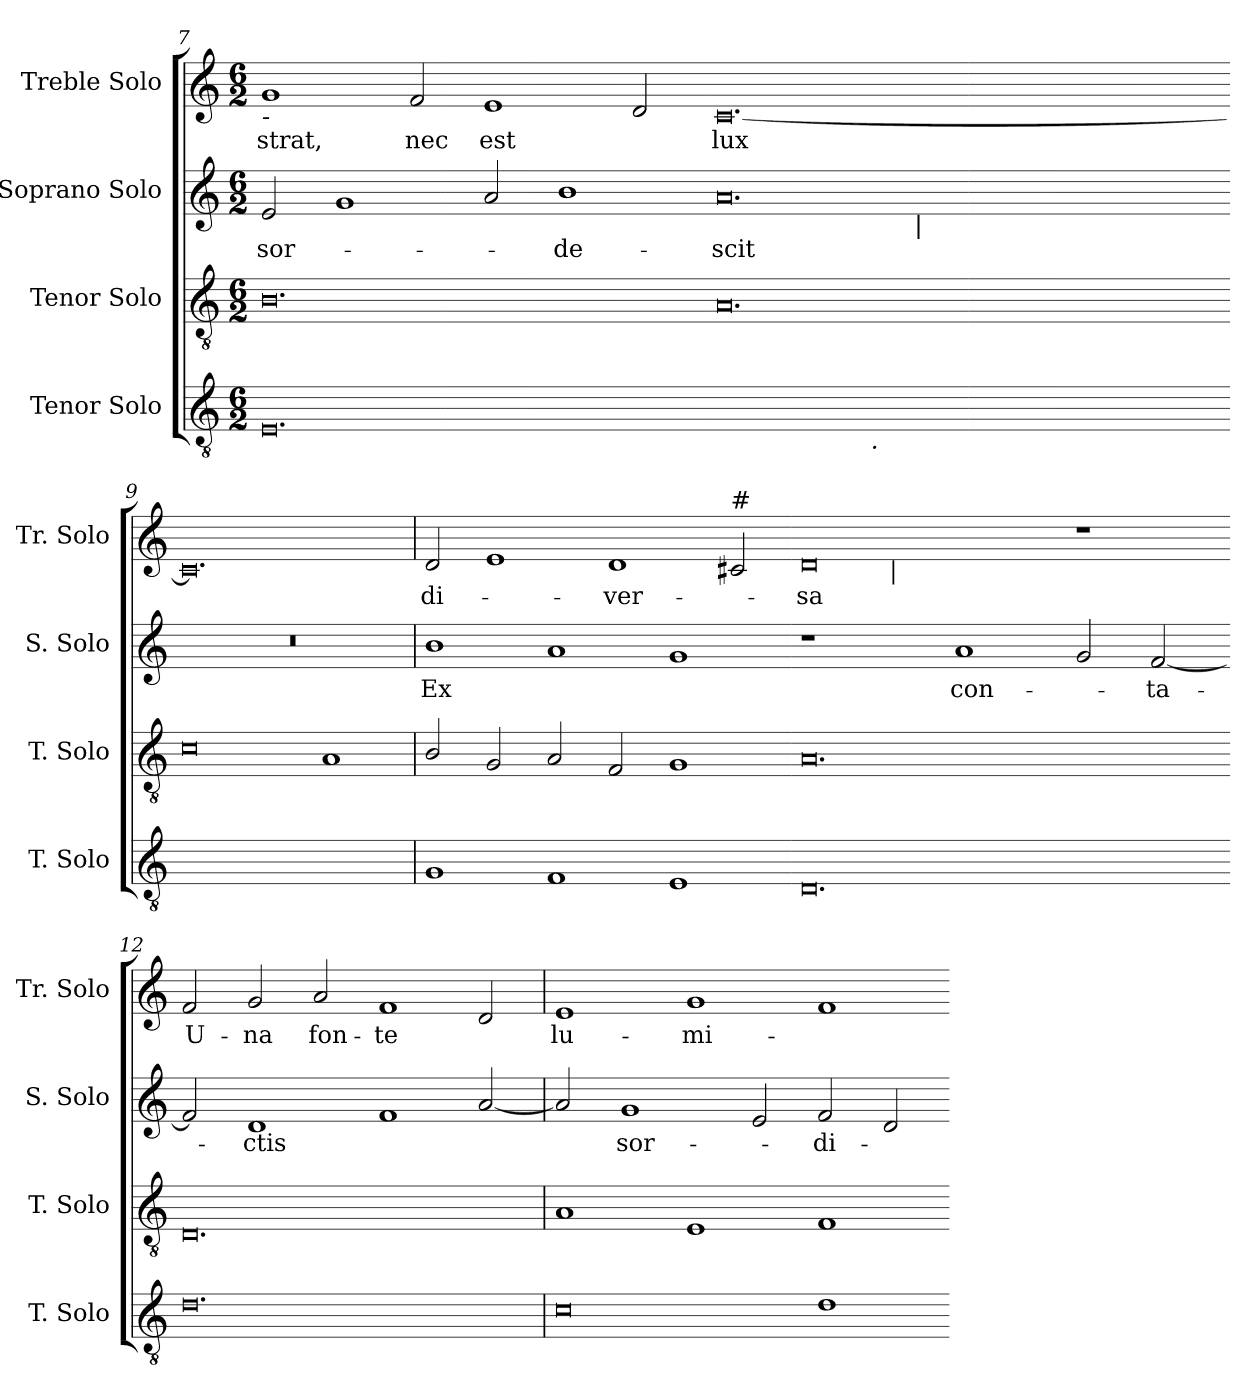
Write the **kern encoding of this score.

**kern	**kern	**kern	**text	**kern	**text
*part4	*part3	*part2	*part2	*part1	*part1
*staff4	*staff3	*staff2	*staff2	*staff1	*staff1
*I"Tenor Solo	*I"Tenor Solo	*I"Soprano Solo	*	*I"Treble Solo	*
*I'T. Solo	*I'T. Solo	*I'S. Solo	*	*I'Tr. Solo	*
!!LO:LB:g=z
*clefGv2	*clefGv2	*clefG2	*	*clefG2	*
*ITrd7c12	*ITrd7c12	*	*	*	*
*k[]	*k[]	*k[]	*	*k[]	*
*C:	*C:	*C:	*	*C:	*
*M6/2	*M6/2	*M6/2	*	*M6/2	*
=7	=7	=7	=7	=7	=7
!	!	!	!LO:LY:b:color=#000000	!	!
!	!	!	!	!LO:TX:b:i:t=-	!
!	!	!	!	!	!LO:LY:b:color=#000000
0.EEi	0.BBi	2ei/	sor-	1gi	-strat,
.	.	1gi	.	.	.
!	!	!	!	!	!LO:LY:b:color=#000000
.	.	.	.	2fi/	nec
!	!	!	!	!	!LO:LY:b:color=#000000
.	.	2ai/	.	1ei	est
!	!	!	!LO:LY:b:color=#000000	!	!
.	.	1bi	-de-	.	.
.	.	.	.	2di/	.
=8-	=8-	=8-	=8-	=8-	=8-
!	!	!	!LO:LY:b:color=#000000	!	!
!	!	!	!	!	!LO:LY:b:color=#000000
*^	*	*^	*	*	*
[<0.AAiyy	2ryy	0.AAi	0.ai	2ryy	-scit	[<0.ci	lux
.	8ryy	.	.	4ryy	.	.	.
.	16ryy	.	.	.	.	.	.
.	32ryy	.	.	.	.	.	.
.	64...ryy	.	.	.	.	.	.
!	!LO:TX:b:i:t=.	!	!	!	!	!	!
.	1ryy	.	.	.	.	.	.
.	.	.	.	16ryy	.	.	.
.	.	.	.	32ryy	.	.	.
.	.	.	.	128ryy	.	.	.
.	.	.	.	1024ryy	.	.	.
!	!	!	!	!LO:TX:b:i:t=|	!	!	!
.	.	.	.	1ryy	.	.	.
.	1ryy	.	.	.	.	.	.
.	.	.	.	1ryy	.	.	.
.	4ryy	.	.	.	.	.	.
.	.	.	.	8ryy	.	.	.
.	.	.	.	64ryy	.	.	.
.	.	.	.	256..ryy	.	.	.
.	512ryy	.	.	.	.	.	.
=9-	=9-	=9-	=9-	=9-	=9-	=9-	=9-
!	!	!	!LO:N:vis=1	!	!	!	!
*v	*v	*	*v	*v	*	*	*
0.AAiyy]	0Ci	0.r	.	0.ci]	.
.	1AAi	.	.	.	.
=10	=10	=10	=10	=10	=10
!	!	!	!LO:LY:b:color=#000000	!	!
!	!	!	!	!	!LO:LY:b:color=#000000
1GGi	2BBi/	1bi	Ex	2di/	di-
.	2GGi/	.	.	1ei	.
1FFi	2AAi/	1ai	.	.	.
!	!	!	!	!	!LO:LY:b:color=#000000
.	2FFi/	.	.	1di	-ver-
1EEi	1GGi	1gi	.	.	.
!	!	!	!	!LO:TX:a:t=#	!
.	.	.	.	2c#i/	.
=11-	=11-	=11-	=11-	=11-	=11-
!	!	!	!	!	!LO:LY:b:color=#000000
*	*	*	*	*^	*
0.DDi	0.AAi	1r	.	0di	4ryy	-sa
.	.	.	.	.	8ryy	.
.	.	.	.	.	32ryy	.
.	.	.	.	.	64ryy	.
.	.	.	.	.	256ryy	.
!	!	!	!	!	!LO:TX:b:i:t=|	!
.	.	.	.	.	1ryy	.
!	!	!	!LO:LY:b:color=#000000	!	!	!
.	.	1ai	con-	.	.	.
.	.	.	.	.	1ryy	.
.	.	2gi/	.	1r	.	.
.	.	.	.	.	2ryy	.
!	!	!	!LO:LY:b:color=#000000	!	!	!
.	.	[<2fi/	-ta-	.	.	.
.	.	.	.	.	16ryy	.
.	.	.	.	.	128.ryy	.
*	*	*	*	*v	*v	*
=12-	=12-	=12-	=12-	=12-	=12-
*	*	*	*	*^	*
!	!	!	!	!	!	!LO:LY:b:color=#000000
*	*	*	*	*v	*v	*
0.Di	0.DDi	2fi/]	.	2fi/	U-
!	!	!	!LO:LY:b:color=#000000	!	!
!	!	!	!	!	!LO:LY:b:color=#000000
.	.	1di	-ctis	2gi/	-na
!	!	!	!	!	!LO:LY:b:color=#000000
.	.	.	.	2ai/	fon-
!	!	!	!	!	!LO:LY:b:color=#000000
.	.	1fi	.	1fi	-te
.	.	[<2ai/	.	2di/	.
!!LO:LB:g=z
=13	=13	=13	=13	=13	=13
!	!	!	!	!	!LO:LY:b:color=#000000
0Ci	1AAi	2ai/]	.	1ei	lu-
!	!	!	!LO:LY:b:color=#000000	!	!
.	.	1gi	sor-	.	.
!	!	!	!	!	!LO:LY:b:color=#000000
.	1EEi	.	.	1gi	-mi-
.	.	2ei/	.	.	.
!	!	!	!LO:LY:b:color=#000000	!	!
1Di	1FFi	2fi/	-di-	1fi	.
.	.	2di/	.	.	.
=-	=-	=-	=-	=-	=-
*-	*-	*-	*-	*-	*-
